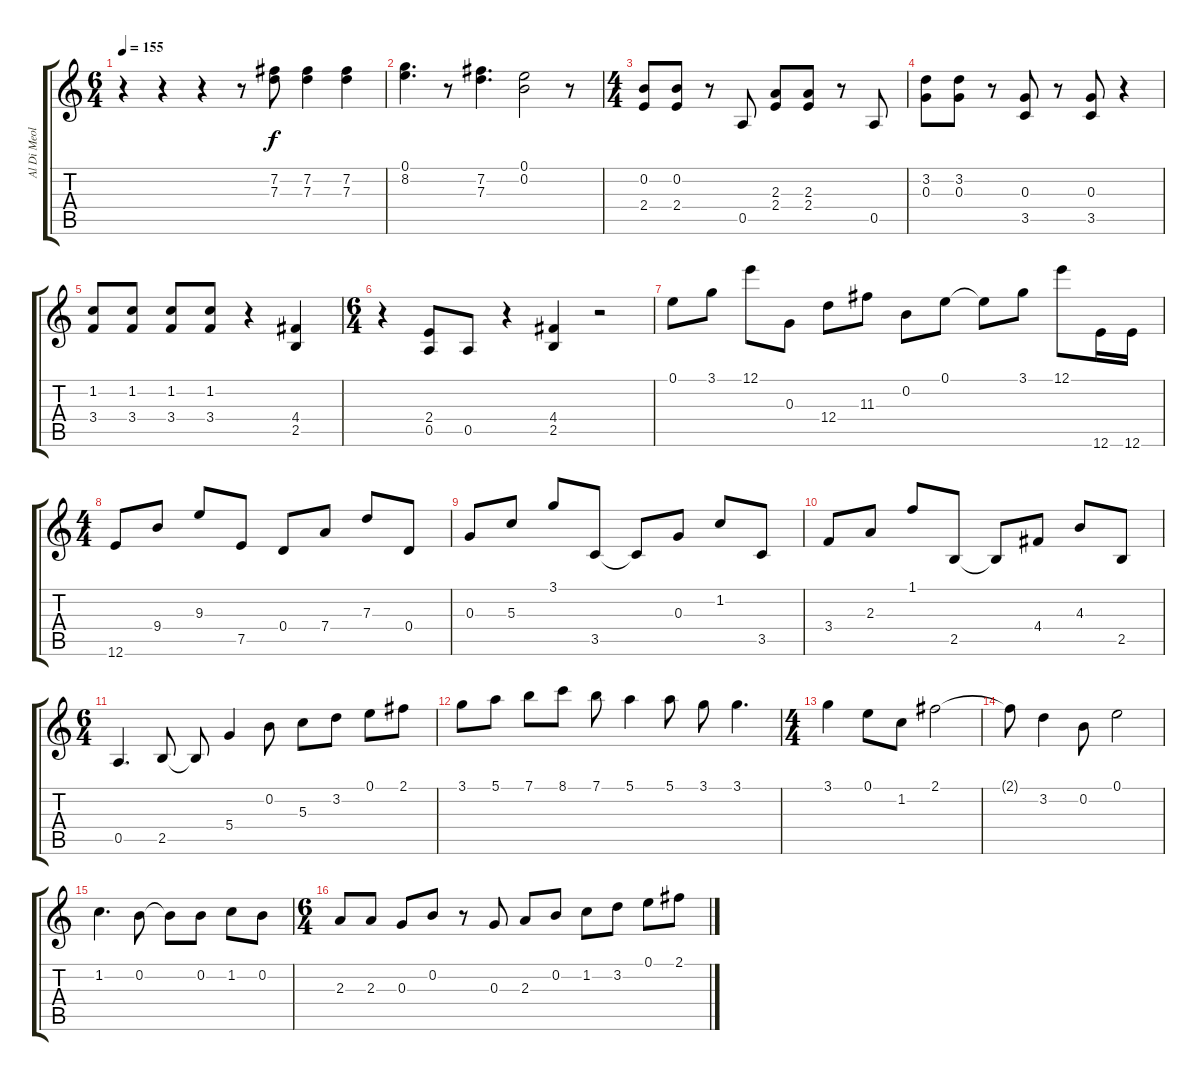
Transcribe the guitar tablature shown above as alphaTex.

\track ("Al Di Meola" "Al Di Meol") {instrument acousticguitarnylon}
\staff {score tabs}
\tuning (E4 B3 G3 D3 A2 E2) {hide}
\ts (6 4)
\tempo 155
\clef g2
\ks c
r.4{dy f instrument acousticguitarnylon} r.4 r.4 r.8 (7.2 7.3).8 (7.2 7.3).4 (7.2 7.3).4 |
(0.1 8.2).4{d} r.8 (7.2 7.3).4{d} (0.1 0.2).2 r.8 |
\ts (4 4)
(0.2 2.4).8 (0.2 2.4).8 r.8 0.5.8 (2.3 2.4).8 (2.3 2.4).8 r.8 0.5.8 |
(3.2 0.3).8 (3.2 0.3).8 r.8 (0.3 3.5).8 r.8 (0.3 3.5).8 r.4 |
(1.2 3.4).8 (1.2 3.4).8 (1.2 3.4).8 (1.2 3.4).8 r.4 (4.4 2.5).4 |
\ts (6 4)
r.4 (2.4 0.5).8 0.5.8 r.4 (4.4 2.5).4 r.2 |
0.1.8 3.1.8 12.1.8 0.3.8 12.4.8 11.3.8 0.2.8 0.1.8 0.1{t}.8 3.1.8 12.1.8 12.6.16 12.6.16 |
\ts (4 4)
12.6.8 9.4.8 9.3.8 7.5.8 0.4.8 7.4.8 7.3.8 0.4.8 |
0.3.8 5.3.8 3.1.8 3.5.8 3.5{t}.8 0.3.8 1.2.8 3.5.8 |
3.4.8 2.3.8 1.1.8 2.5.8 2.5{t}.8 4.4.8 4.3.8 2.5.8 |
\ts (6 4)
0.5.4{d} 2.5.8 2.5{t}.8 5.4.4 0.2.8 5.3.8 3.2.8 0.1.8 2.1.8 |
3.1.8 5.1.8 7.1.8 8.1.8 7.1.8 5.1.4 5.1.8 3.1.8 3.1.4{d} |
\ts (4 4)
3.1.4 0.1.8 1.2.8 2.1.2 |
2.1{t}.8 3.2.4 0.2.8 0.1.2 |
1.2.4{d} 0.2.8 0.2{t}.8 0.2.8 1.2.8 0.2.8 |
\ts (6 4)
2.3.8 2.3.8 0.3.8 0.2.8 r.8 0.3.8 2.3.8 0.2.8 1.2.8 3.2.8 0.1.8 2.1.8
